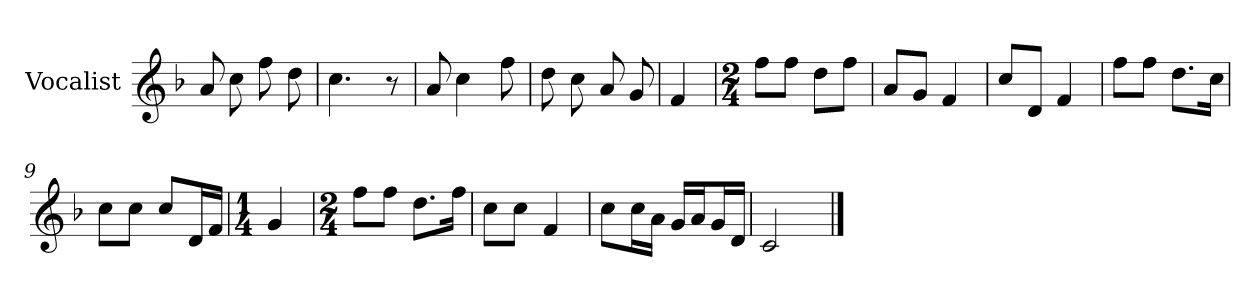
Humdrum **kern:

**kern
*part1
*staff1
*I"Vocalist
*k[b-]
*F:
=
8a
8cc
8ff
8dd
=1
4.cc
8r
=2
8a
4cc
8ff
=3
8dd
8cc
8a
8g
=4
4f
=5
*M2/4
8ffL
8ffJ
8ddL
8ffJ
=6
8aL
8gJ
4f
=7
8ccL
8dJ
4f
=8
8ffL
8ffJ
8.ddL
16ccJk
=9
8ccL
8ccJ
8ccL
16dL
16fJJ
=10
*M1/4
4g
=11
*M2/4
8ffL
8ffJ
8.ddL
16ffJk
=12
8ccL
8ccJ
4f
=13
8ccL
16ccL
16aJJ
16gLL
16aJ
16gL
16dJJ
=14
2c
==
*-
